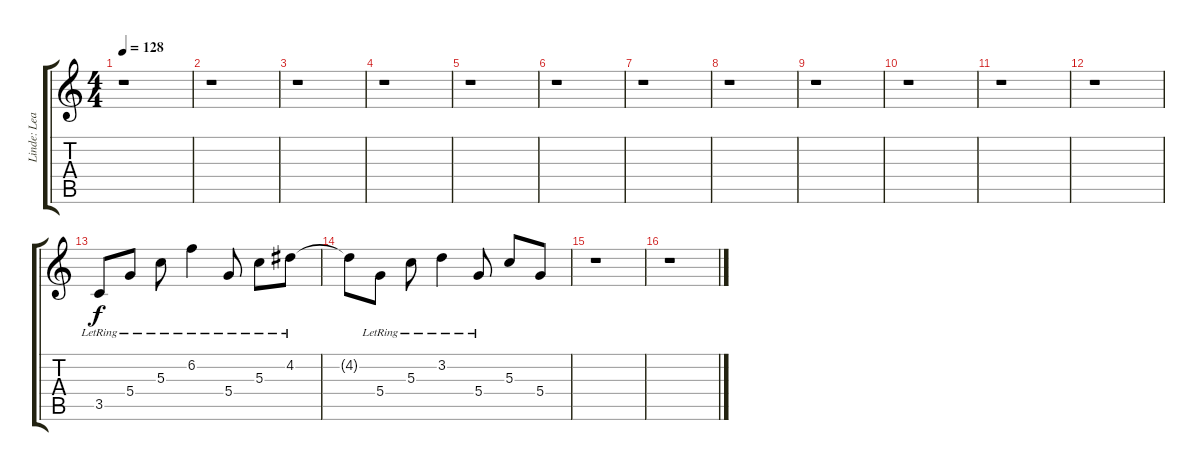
\track ("Linde: Lead Guitar" "Linde: Lea") {instrument acousticguitarsteel}
\staff {score tabs}
\tuning (E4 B3 G3 D3 A2 E2) {hide}
\ts (4 4)
\tempo 128
\clef g2
\ks c
r.1{dy f} |
r.1 |
r.1 |
r.1 |
r.1 |
r.1 |
r.1 |
r.1 |
r.1 |
r.1 |
r.1 |
r.1 |
3.5{lr}.8 5.4{lr}.8 5.3{lr}.8 6.2{lr}.4 5.4{lr}.8 5.3{lr}.8 4.2{lr}.8 |
4.2{t}.8 5.4{lr}.8 5.3{lr}.8 3.2{lr}.4 5.4{lr}.8 5.3.8 5.4.8 |
r.1 |
r.1
